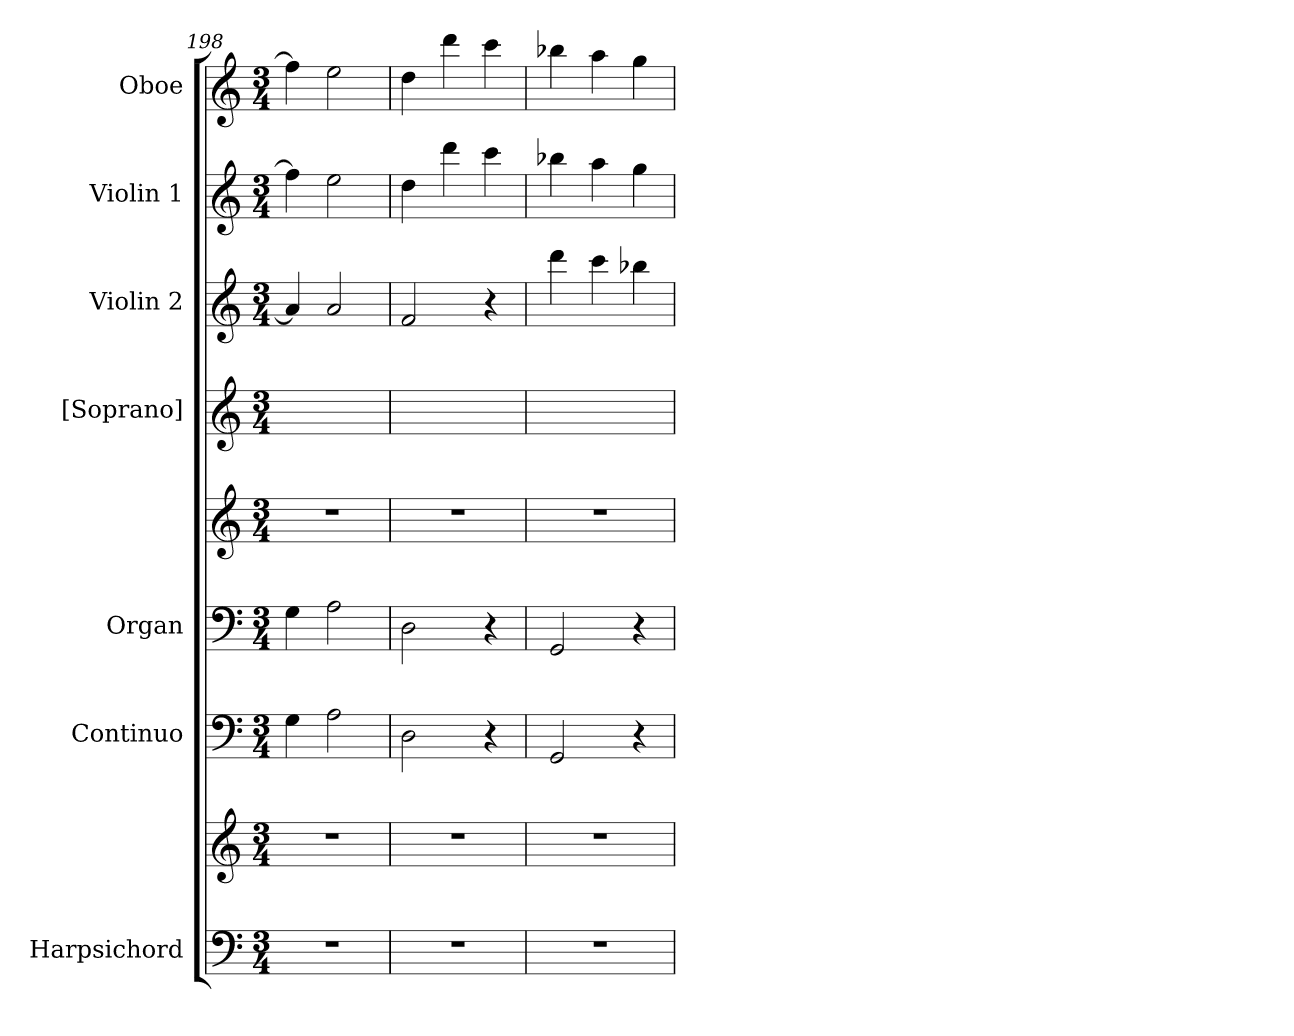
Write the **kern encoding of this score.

**kern	**kern	**kern	**kern	**kern	**kern	**kern	**kern	**kern
*part7	*part7	*part6	*part5	*part5	*part4	*part3	*part2	*part1
*staff9	*staff8	*staff7	*staff6	*staff5	*staff4	*staff3	*staff2	*staff1
*I"Harpsichord	*	*I"Continuo	*I"Organ	*	*I"[Soprano]	*I"Violin 2	*I"Violin 1	*I"Oboe
*	*	*I'Cont.	*I'Org.	*	*I'S.	*I'Vln. 2	*I'Vln. 1	*I'Ob.
*clefF4	*clefG2	*clefF4	*clefF4	*clefG2	*clefG2	*clefG2	*clefG2	*clefG2
*k[]	*k[]	*k[]	*k[]	*k[]	*k[]	*k[]	*k[]	*k[]
*C:	*C:	*C:	*C:	*C:	*C:	*C:	*C:	*C:
*M3/4	*M3/4	*M3/4	*M3/4	*M3/4	*M3/4	*M3/4	*M3/4	*M3/4
=198	=198	=198	=198	=198	=198	=198	=198	=198
!LO:N:vis=1	!LO:N:vis=1	!	!	!LO:N:vis=1	!LO:N:vis=1	!	!	!
2.r	2.r	4Gi\	4Gi\	2.r	2.ryy	4ai/]	4ffi\]	4ffi\]
.	.	2Ai\	2Ai\	.	.	2ai/	2eei\	2eei\
=199	=199	=199	=199	=199	=199	=199	=199	=199
!LO:N:vis=1	!LO:N:vis=1	!	!	!LO:N:vis=1	!LO:N:vis=1	!	!	!
2.r	2.r	2Di\	2Di\	2.r	2.ryy	2fi/	4ddi\	4ddi\
.	.	.	.	.	.	.	4dddi\	4dddi\
.	.	4r	4r	.	.	4r	4ccci\	4ccci\
=200	=200	=200	=200	=200	=200	=200	=200	=200
!LO:N:vis=1	!LO:N:vis=1	!	!	!LO:N:vis=1	!LO:N:vis=1	!	!	!
2.r	2.r	2GGi/	2GGi/	2.r	2.ryy	4dddi\	4bb-Xi\	4bb-Xi\
.	.	.	.	.	.	4ccci\	4aai\	4aai\
.	.	4r	4r	.	.	4bb-Xi\	4ggi\	4ggi\
=	=	=	=	=	=	=	=	=
*-	*-	*-	*-	*-	*-	*-	*-	*-
